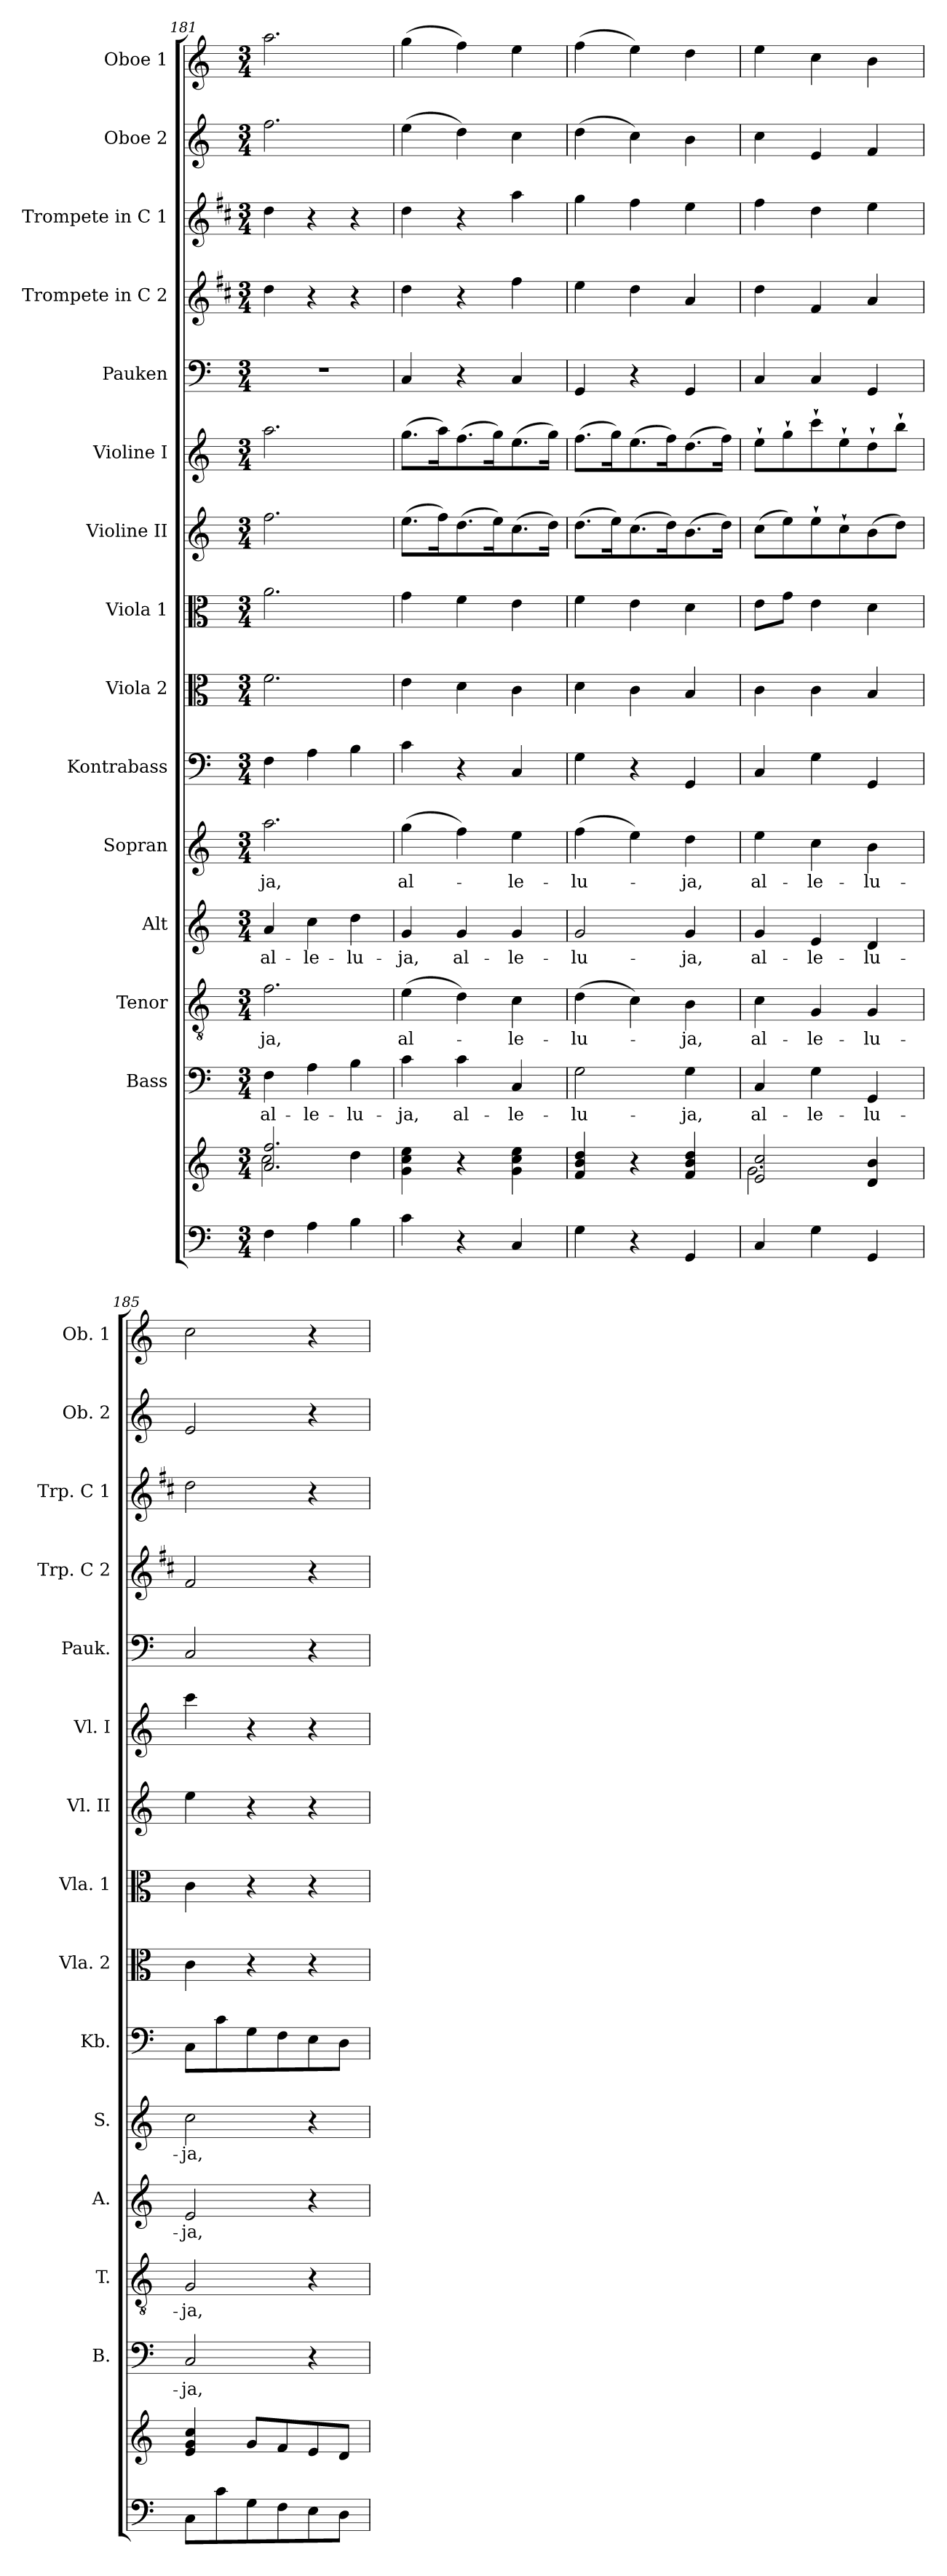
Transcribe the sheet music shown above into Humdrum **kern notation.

**kern	**kern	**kern	**text	**kern	**text	**kern	**text	**kern	**text	**kern	**kern	**kern	**kern	**kern	**kern	**kern	**kern	**kern	**kern
*part15	*part15	*part14	*part14	*part13	*part13	*part12	*part12	*part11	*part11	*part10	*part9	*part8	*part7	*part6	*part5	*part4	*part3	*part2	*part1
*staff16	*staff15	*staff14	*staff14	*staff13	*staff13	*staff12	*staff12	*staff11	*staff11	*staff10	*staff9	*staff8	*staff7	*staff6	*staff5	*staff4	*staff3	*staff2	*staff1
*	*	*I"Bass	*	*I"Tenor	*	*I"Alt	*	*I"Sopran	*	*I"Kontrabass	*I"Viola 2	*I"Viola 1	*I"Violine II	*I"Violine I	*I"Pauken	*I"Trompete in C 2	*I"Trompete in C 1	*I"Oboe 2	*I"Oboe 1
*	*	*I'B.	*	*I'T.	*	*I'A.	*	*I'S.	*	*I'Kb.	*I'Vla. 2	*I'Vla. 1	*I'Vl. II	*I'Vl. I	*I'Pauk.	*I'Trp. C 2	*I'Trp. C 1	*I'Ob. 2	*I'Ob. 1
*clefF4	*clefG2	*clefF4	*	*clefGv2	*	*clefG2	*	*clefG2	*	*clefF4	*clefC3	*clefC3	*clefG2	*clefG2	*clefF4	*clefG2	*clefG2	*clefG2	*clefG2
*	*	*	*	*	*	*	*	*	*	*ITrd7c12	*	*	*	*	*	*ITrd1c2	*ITrd1c2	*	*
*k[]	*k[]	*k[]	*	*k[]	*	*k[]	*	*k[]	*	*k[]	*k[]	*k[]	*k[]	*k[]	*k[]	*k[]	*k[]	*k[]	*k[]
*C:	*C:	*C:	*	*C:	*	*C:	*	*C:	*	*C:	*C:	*C:	*C:	*C:	*C:	*C:	*C:	*C:	*C:
*M3/4	*M3/4	*M3/4	*	*M3/4	*	*M3/4	*	*M3/4	*	*M3/4	*M3/4	*M3/4	*M3/4	*M3/4	*M3/4	*M3/4	*M3/4	*M3/4	*M3/4
=181	=181	=181	=181	=181	=181	=181	=181	=181	=181	=181	=181	=181	=181	=181	=181	=181	=181	=181	=181
*	*^	*	*	*	*	*	*	*	*	*	*	*	*	*	*	*	*	*	*
!	!	!	!	!LO:LY:b	!	!LO:LY:b	!	!LO:LY:b	!	!LO:LY:b	!	!	!	!	!	!	!	!	!	!
4F\	2.a/ 2.ff/	2cc\	4F\	al-	2.f\	-ja,	4a/	al-	2.aa\	-ja,	4FF\	2.f\	2.a\	2.ff\	2.aa\	2.r	4cc\	4cc\	2.ff\	2.aa\
!	!	!	!	!LO:LY:b	!	!	!	!LO:LY:b	!	!	!	!	!	!	!	!	!	!	!	!
4A\	.	.	4A\	-le-	.	.	4cc\	-le-	.	.	4AA\	.	.	.	.	.	4r	4r	.	.
!	!	!	!	!LO:LY:b	!	!	!	!LO:LY:b	!	!	!	!	!	!	!	!	!	!	!	!
4B\	.	4dd\	4B\	-lu-	.	.	4dd\	-lu-	.	.	4BB\	.	.	.	.	.	4r	4r	.	.
=182	=182	=182	=182	=182	=182	=182	=182	=182	=182	=182	=182	=182	=182	=182	=182	=182	=182	=182	=182	=182
!	!	!	!	!LO:LY:b	!	!LO:LY:b	!	!LO:LY:b	!	!LO:LY:b	!	!	!	!	!	!	!	!	!	!
*	*v	*v	*	*	*	*	*	*	*	*	*	*	*	*	*	*	*	*	*	*
4c\	4g\ 4cc\ 4ee\	4c\	-ja,	(>4e\	al-	4g/	-ja,	(>4gg\	al-	4C\	4e\	4g\	(>8.ee\L	(>8.gg\L	4C/	4cc\	4cc\	(>4ee\	(>4gg\
.	.	.	.	.	.	.	.	.	.	.	.	.	16ff\k)	16aa\k)	.	.	.	.	.
!	!	!	!LO:LY:b	!	!	!	!LO:LY:b	!	!	!	!	!	!	!	!	!	!	!	!
4r	4r	4c\	al-	4d\)	.	4g/	al-	4ff\)	.	4r	4d\	4f\	(>8.dd\	(>8.ff\	4r	4r	4r	4dd\)	4ff\)
.	.	.	.	.	.	.	.	.	.	.	.	.	16ee\k)	16gg\k)	.	.	.	.	.
!	!	!	!LO:LY:b	!	!LO:LY:b	!	!LO:LY:b	!	!LO:LY:b	!	!	!	!	!	!	!	!	!	!
4C/	4g\ 4cc\ 4ee\	4C/	-le-	4c\	-le-	4g/	-le-	4ee\	-le-	4CC/	4c\	4e\	(>8.cc\	(>8.ee\	4C/	4ee\	4gg\	4cc\	4ee\
.	.	.	.	.	.	.	.	.	.	.	.	.	16dd\Jk)	16gg\Jk)	.	.	.	.	.
=183	=183	=183	=183	=183	=183	=183	=183	=183	=183	=183	=183	=183	=183	=183	=183	=183	=183	=183	=183
!	!	!	!LO:LY:b	!	!LO:LY:b	!	!LO:LY:b	!	!LO:LY:b	!	!	!	!	!	!	!	!	!	!
4G\	4f/ 4b/ 4dd/	2G\	-lu-	(>4d\	-lu-	2g/	-lu-	(>4ff\	-lu-	4GG\	4d\	4f\	(>8.dd\L	(>8.ff\L	4GG/	4dd\	4ff\	(>4dd\	(>4ff\
.	.	.	.	.	.	.	.	.	.	.	.	.	16ee\k)	16gg\k)	.	.	.	.	.
4r	4r	.	.	4c\)	.	.	.	4ee\)	.	4r	4c\	4e\	(>8.cc\	(>8.ee\	4r	4cc\	4ee\	4cc\)	4ee\)
.	.	.	.	.	.	.	.	.	.	.	.	.	16dd\k)	16ff\k)	.	.	.	.	.
!	!	!	!LO:LY:b	!	!LO:LY:b	!	!LO:LY:b	!	!LO:LY:b	!	!	!	!	!	!	!	!	!	!
4GG/	4f/ 4b/ 4dd/	4G\	-ja,	4B\	-ja,	4g/	-ja,	4dd\	-ja,	4GGG/	4B/	4d\	(>8.b\	(>8.dd\	4GG/	4g/	4dd\	4b\	4dd\
.	.	.	.	.	.	.	.	.	.	.	.	.	16dd\Jk)	16ff\Jk)	.	.	.	.	.
=184	=184	=184	=184	=184	=184	=184	=184	=184	=184	=184	=184	=184	=184	=184	=184	=184	=184	=184	=184
*	*^	*	*	*	*	*	*	*	*	*	*	*	*	*	*	*	*	*	*
!	!	!	!	!LO:LY:b	!	!LO:LY:b	!	!LO:LY:b	!	!LO:LY:b	!	!	!	!	!	!	!	!	!	!
4C/	2e/ 2cc/	2.g\	4C/	al-	4c\	al-	4g/	al-	4ee\	al-	4CC/	4c\	8e\L	(>8cc\L	8ee`>\L	4C/	4cc\	4ee\	4cc\	4ee\
.	.	.	.	.	.	.	.	.	.	.	.	.	8g\J	8ee\)	8gg`>\	.	.	.	.	.
!	!	!	!	!LO:LY:b	!	!LO:LY:b	!	!LO:LY:b	!	!LO:LY:b	!	!	!	!	!	!	!	!	!	!
4G\	.	.	4G\	-le-	4G/	-le-	4e/	-le-	4cc\	-le-	4GG\	4c\	4e\	8ee`>\	8ccc`>\	4C/	4e/	4cc\	4e/	4cc\
.	.	.	.	.	.	.	.	.	.	.	.	.	.	8cc`>\	8ee`>\	.	.	.	.	.
!	!	!	!	!LO:LY:b	!	!LO:LY:b	!	!LO:LY:b	!	!LO:LY:b	!	!	!	!	!	!	!	!	!	!
4GG/	4d/ 4b/	.	4GG/	-lu-	4G/	-lu-	4d/	-lu-	4b\	-lu-	4GGG/	4B/	4d\	(>8b\	8dd`>\	4GG/	4g/	4dd\	4f/	4b\
.	.	.	.	.	.	.	.	.	.	.	.	.	.	8dd\J)	8bb`>\J	.	.	.	.	.
*	*v	*v	*	*	*	*	*	*	*	*	*	*	*	*	*	*	*	*	*	*
=185	=185	=185	=185	=185	=185	=185	=185	=185	=185	=185	=185	=185	=185	=185	=185	=185	=185	=185	=185
!	!	!	!LO:LY:b	!	!LO:LY:b	!	!LO:LY:b	!	!LO:LY:b	!	!	!	!	!	!	!	!	!	!
8C\L	4e/ 4g/ 4cc/	2C/	-ja,	2G/	-ja,	2e/	-ja,	2cc\	-ja,	8CC\L	4c\	4c\	4ee\	4ccc\	2C/	2e/	2cc\	2e/	2cc\
8c\	.	.	.	.	.	.	.	.	.	8C\	.	.	.	.	.	.	.	.	.
8G\	8g/L	.	.	.	.	.	.	.	.	8GG\	4r	4r	4r	4r	.	.	.	.	.
8F\	8f/	.	.	.	.	.	.	.	.	8FF\	.	.	.	.	.	.	.	.	.
8E\	8e/	4r	.	4r	.	4r	.	4r	.	8EE\	4r	4r	4r	4r	4r	4r	4r	4r	4r
8D\J	8d/J	.	.	.	.	.	.	.	.	8DD\J	.	.	.	.	.	.	.	.	.
=	=	=	=	=	=	=	=	=	=	=	=	=	=	=	=	=	=	=	=
*-	*-	*-	*-	*-	*-	*-	*-	*-	*-	*-	*-	*-	*-	*-	*-	*-	*-	*-	*-
